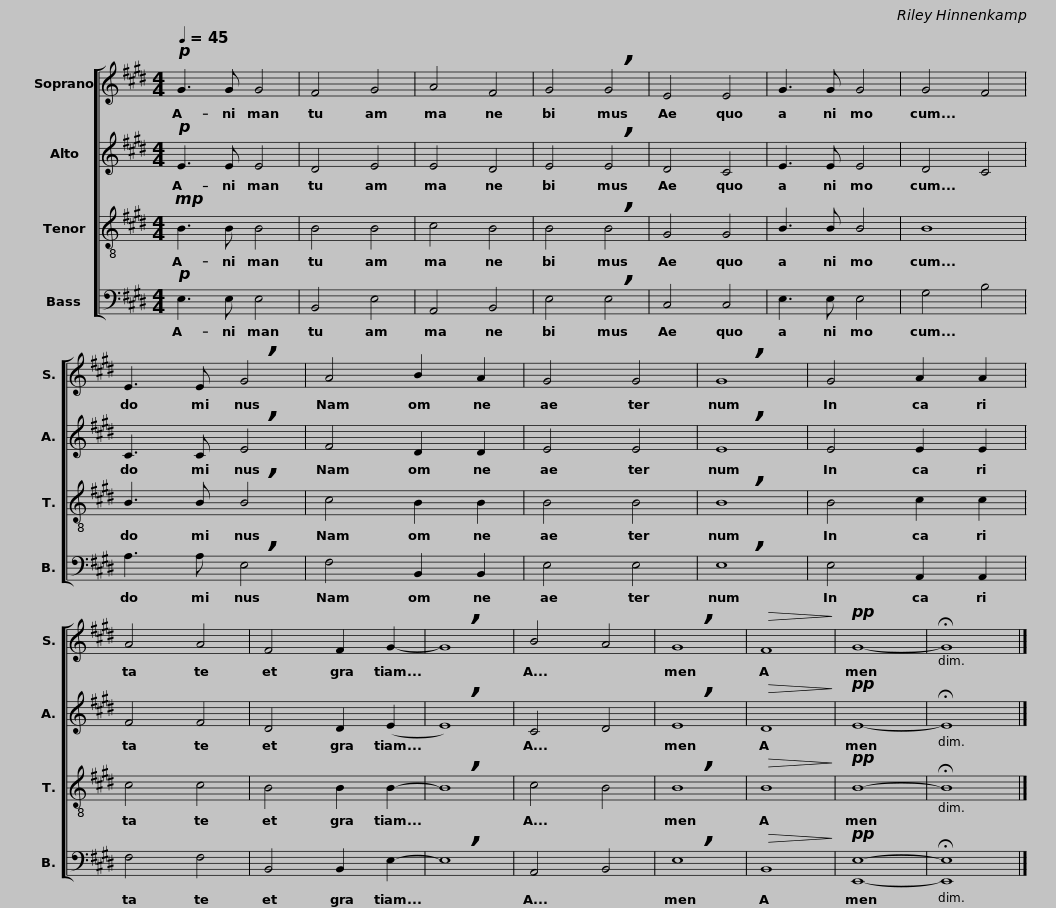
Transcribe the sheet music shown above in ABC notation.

X:1
%%score [ 1 2 3 4 ]
L:1/8
Q:1/4=45
M:4/4
I:linebreak $
K:E
V:1 treble
V:2 treble
V:3 treble-8
V:4 bass
V:1
!p! G3 G G4 | F4 G4 | A4 F4 | G4 !breath!G4 | E4 E4 | %5
 G3 G G4 | G4 F4 | E3 E !breath!G4 |$ A4 B2 A2 | G4 G4 | %10
 !breath!G8 | G4 A2 A2 | A4 A4 | F4 F2 G2- | !breath!G8 | %15
 B4 A4 | !breath!G8 |!>(! F8!>)! |!pp! G8- | !fermata!G8 |] %20
V:2
!p! E3 E E4 | D4 E4 | E4 D4 | E4 !breath!E4 | D4 C4 | %5
 E3 E E4 | D4 C4 | C3 C !breath!E4 |$ F4 D2 D2 | E4 E4 | %10
 !breath!E8 | E4 E2 E2 | F4 F4 | D4 D2 (E2 | !breath!E8) | %15
 C4 D4 | !breath!E8 |!>(! D8!>)! |!pp! E8- | !fermata!E8 |] %20
V:3
!mp! B3 B B4 | B4 B4 | c4 B4 | B4 !breath!B4 | G4 G4 | %5
 B3 B B4 | B8 | B3 B !breath!B4 |$ c4 B2 B2 | B4 B4 | %10
 !breath!B8 | B4 c2 c2 | c4 c4 | B4 B2 B2- | !breath!B8 | %15
 c4 B4 | !breath!B8 |!>(! B8!>)! |!pp! B8- | !fermata!B8 |] %20
V:4
!p! E,3 E, E,4 | B,,4 E,4 | A,,4 B,,4 | E,4 !breath!E,4 | C,4 C,4 | %5
 E,3 E, E,4 | G,4 B,4 | A,3 A, !breath!E,4 |$ F,4 B,,2 B,,2 | E,4 E,4 | %10
 !breath!E,8 | E,4 A,,2 A,,2 | F,4 F,4 | B,,4 B,,2 E,2- | !breath!E,8 | %15
 A,,4 B,,4 | !breath!E,8 |!>(! B,,8!>)! |!pp! [E,,E,]8- | !fermata![E,,E,]8 |] %20
